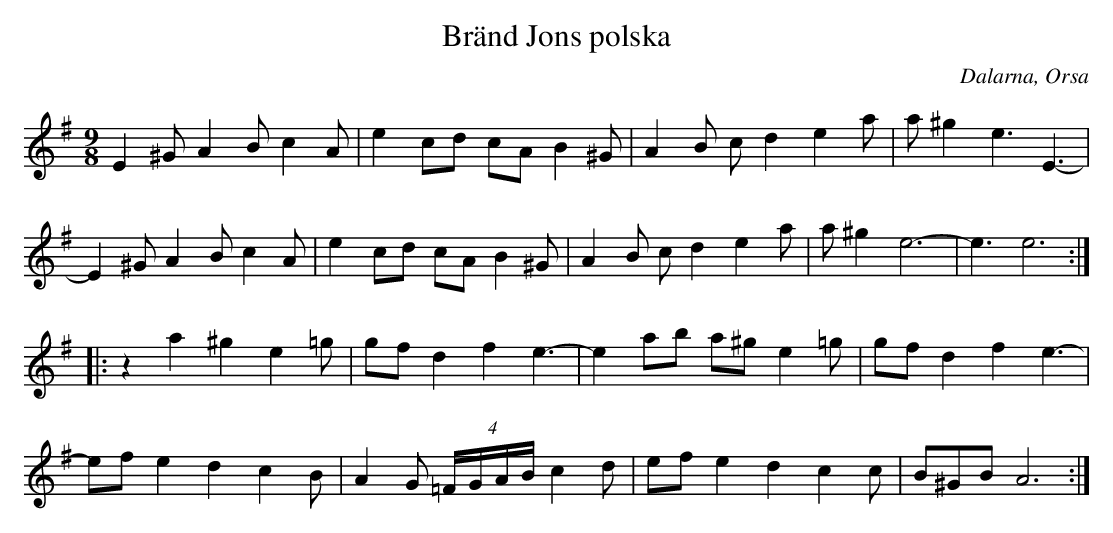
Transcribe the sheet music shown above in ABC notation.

X:1
T: Bränd Jons polska
O: Dalarna, Orsa
M: 9/8
L: 1/4
K: Ador
E ^G/ A B/ c A/ | e c/d/ c/A/ B ^G/ | A B/ c/ d e a/ | a/^g e3/ E3/- |
E ^G/ A B/ c A/ | e c/d/ c/A/ B ^G/ | A B/ c/ d e a/ | a/^g e3- | e3/ e3 :|
|: z a^g e =g/ | g/f/ d f e3/- | e a/b/ a/^g/ e =g/ | g/f/ d f e3/- |
e/f/ e d c B/ | A G/ (4:6:4=F//G//A//B// c d/ | e/f/ e d c c/ | B/^G/B/ A3 :|]
